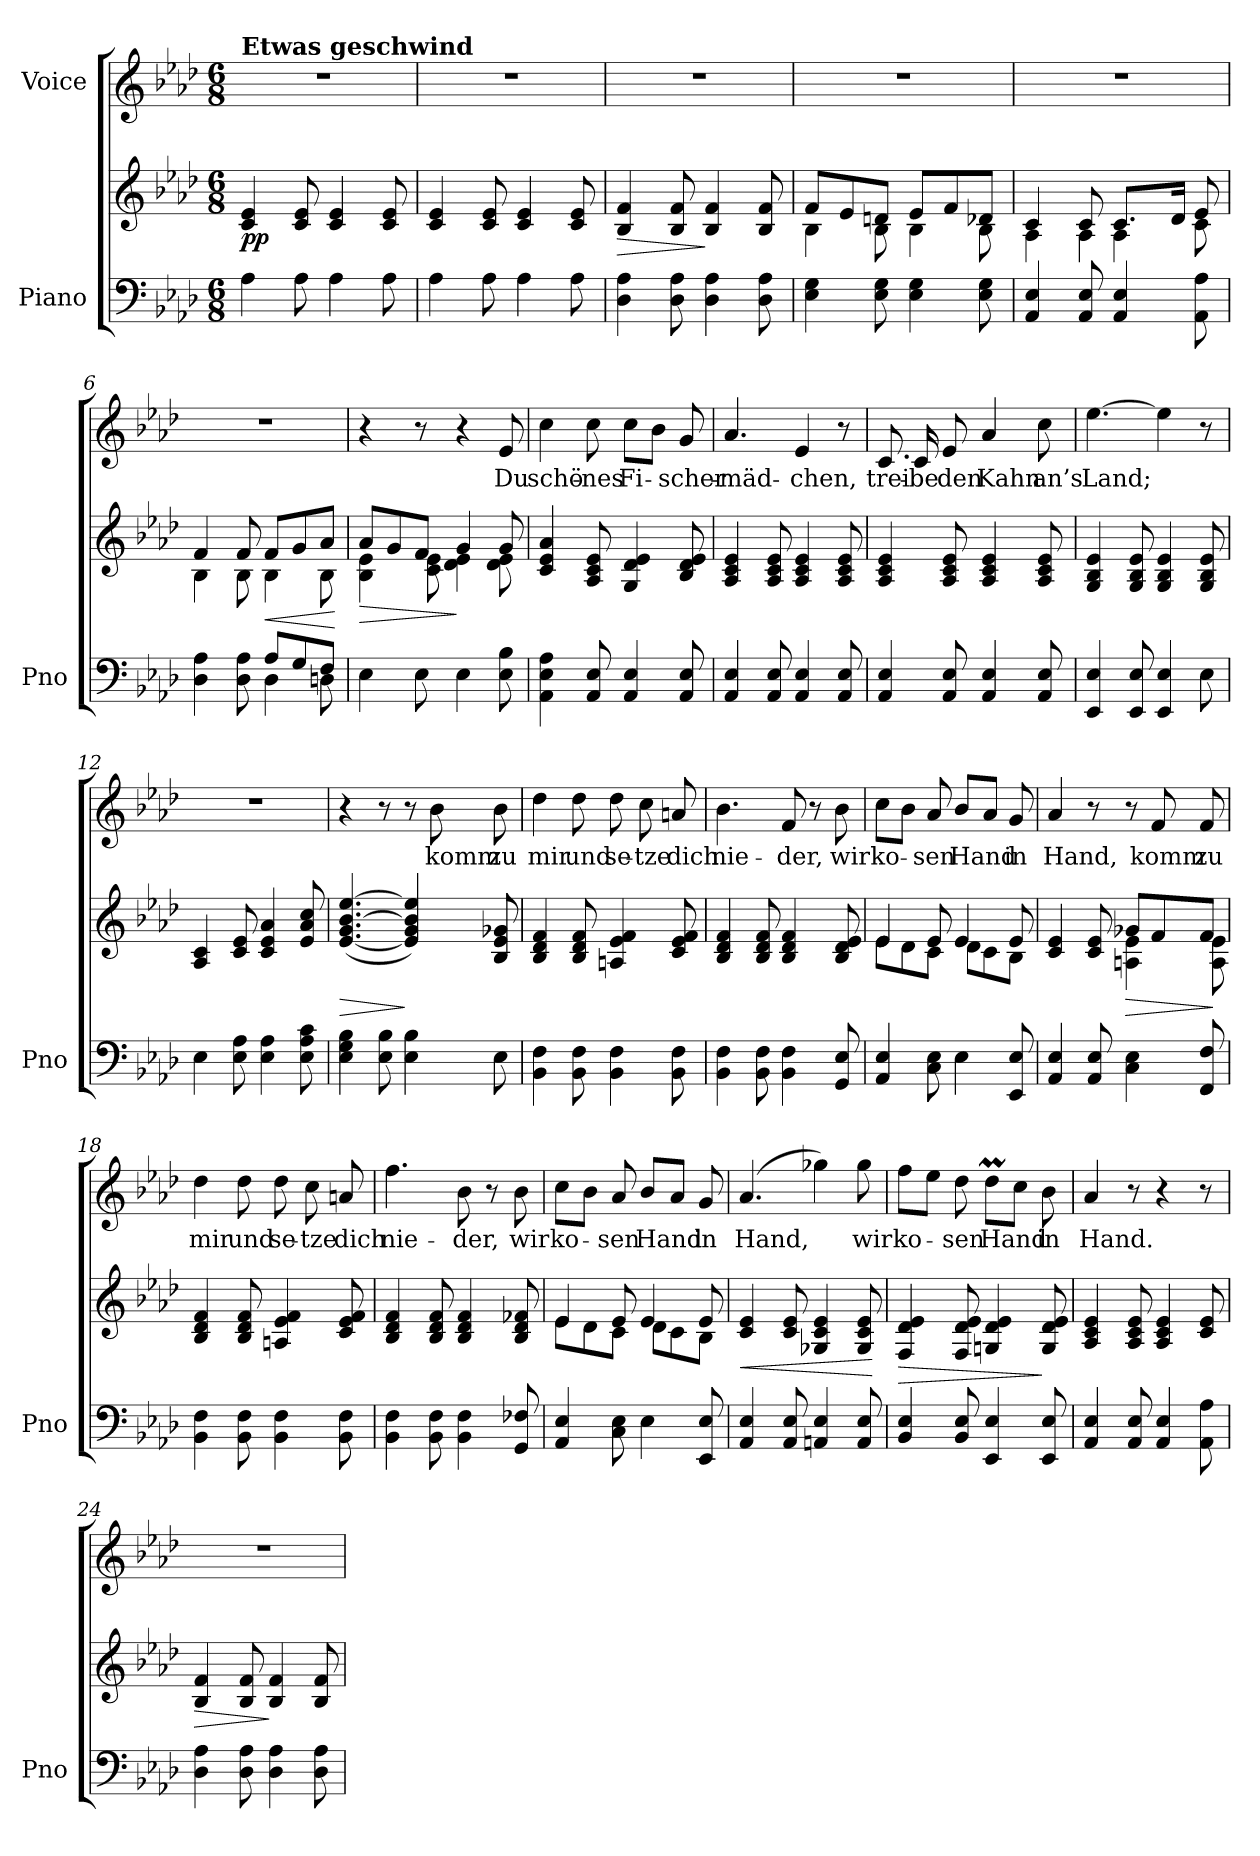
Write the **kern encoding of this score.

**kern	**kern	**dynam	**kern	**text
*part2	*part2	*part2	*part1	*part1
*staff3	*staff2	*staff2/3	*staff1	*staff1
*I"Piano	*	*	*I"Voice	*
*I'Pno	*	*	*	*
*clefF4	*clefG2	*	*clefG2	*
*k[b-e-a-d-]	*k[b-e-a-d-]	*	*k[b-e-a-d-]	*
*M6/8	*M6/8	*	*M6/8	*
=1	=1	=1	=1	=1
!	!	!	!LO:TX:a:B:t=Etwas geschwind	!
!	!	!LO:DY:b	!	!
4A-\	4c/ 4e-/	pp	2.r	.
8A-\	8c/ 8e-/	.	.	.
4A-\	4c/ 4e-/	.	.	.
8A-\	8c/ 8e-/	.	.	.
=2	=2	=2	=2	=2
4A-\	4c/ 4e-/	.	2.r	.
8A-\	8c/ 8e-/	.	.	.
4A-\	4c/ 4e-/	.	.	.
8A-\	8c/ 8e-/	.	.	.
=3	=3	=3	=3	=3
!	!	!LO:HP:b	!	!
4D-\ 4A-\	4B-/ 4f/	>	2.r	.
8D-\ 8A-\	8B-/ 8f/	.	.	.
4D-\ 4A-\	4B-/ 4f/	]	.	.
8D-\ 8A-\	8B-/ 8f/	.	.	.
=4	=4	=4	=4	=4
*	*^	*	*	*
4E-\ 4G\	8f/L	4B-\	.	2.r	.
.	8e-/	.	.	.	.
8E-\ 8G\	8dn/J	8B-\	.	.	.
4E-\ 4G\	8e-/L	4B-\	.	.	.
.	8f/	.	.	.	.
8E-\ 8G\	8d-X/J	8B-\	.	.	.
=5	=5	=5	=5	=5	=5
*	*	*^	*	*	*
4AA-/ 4E-/	4c/	4.ryy	4A-\	.	2.r	.
8AA-/ 8E-/	8c/	.	4A-\	.	.	.
4AA-/ 4E-/	8.c/L	4A-\	.	.	.	.
.	.	.	4ryy	.	.	.
.	16d-/Jk	.	.	.	.	.
8AA-\ 8A-\	8e-/	8c\	.	.	.	.
*	*	*v	*v	*	*	*
=6	=6	=6	=6	=6	=6
*^	*	*	*	*	*
4.ryy	4D-\ 4A-\	4f/	4B-\	.	2.r	.
.	8D-\ 8A-\	8f/	8B-\	.	.	.
!	!	!	!	!LO:HP:b	!	!
8A-/L	4D-\	8f/L	4B-\	<	.	.
8G/	.	8g/	.	.	.	.
8F/J	8Dn\	8a-/J	8B-\	.	.	.
*v	*v	*	*	*	*	*
*	*v	*v	*	*	*
.	.	[	.	.
=7	=7	=7	=7	=7
!	!	!LO:HP:b	!	!
*	*^	*	*	*
4E-\	8a-/L	4B-\ 4e-\	>	4r	.
.	8g/	.	.	.	.
8E-\	8f/J	8c\ 8e-\	.	8r	.
4E-\	4g/	4d-\ 4e-\	]	4r	.
8E-\ 8B-\	8g/	8d-\ 8e-\	.	8e-/	Du
*	*v	*v	*	*	*
=8	=8	=8	=8	=8
4AA-\ 4E-\ 4A-\	4c/ 4e-/ 4a-/	.	4cc\	schö-
8AA-/ 8E-/	8A-/ 8c/ 8e-/	.	8cc\	-nes
4AA-/ 4E-/	4G/ 4d-/ 4e-/	.	8cc\L	Fi-
.	.	.	8b-\J	.
8AA-/ 8E-/	8B-/ 8d-/ 8e-/	.	8g/	-scher-
=9	=9	=9	=9	=9
4AA-/ 4E-/	4A-/ 4c/ 4e-/	.	4.a-/	-mäd-
8AA-/ 8E-/	8A-/ 8c/ 8e-/	.	.	.
4AA-/ 4E-/	4A-/ 4c/ 4e-/	.	4e-/	-chen,
8AA-/ 8E-/	8A-/ 8c/ 8e-/	.	8r	.
=10	=10	=10	=10	=10
4AA-/ 4E-/	4A-/ 4c/ 4e-/	.	8.c/	trei-
.	.	.	16c/	-be
8AA-/ 8E-/	8A-/ 8c/ 8e-/	.	8e-/	den
4AA-/ 4E-/	4A-/ 4c/ 4e-/	.	4a-/	Kahn
8AA-/ 8E-/	8A-/ 8c/ 8e-/	.	8cc\	an’s
=11	=11	=11	=11	=11
4EE-/ 4E-/	4G/ 4B-/ 4e-/	.	[4.ee-\	Land;
8EE-/ 8E-/	8G/ 8B-/ 8e-/	.	.	.
4EE-/ 4E-/	4G/ 4B-/ 4e-/	.	4ee-\]	.
8E-\	8G/ 8B-/ 8e-/	.	8r	.
=12	=12	=12	=12	=12
4E-\	4A-/ 4c/	.	2.r	.
8E-\ 8A-\	8c/ 8e-/	.	.	.
4E-\ 4A-\	4c/ 4e-/ 4a-/	.	.	.
8E-\ 8A-\ 8c\	8e-/ 8a-/ 8cc/	.	.	.
=13	=13	=13	=13	=13
!	!	!LO:HP:b	!	!
4E-\ 4G\ 4B-\	(<[4.e-/ 4.g/ [4.b-/ [4.ee-/	>	4r	.
8E-\ 8B-\	.	.	8r	.
4E-\ 4B-\	4e-/] 4g/ 4b-/] 4ee-/])	]	8r	.
.	.	.	8b-\	komm
8E-\	8B-/ 8e-/ 8g-X/	.	8b-\	zu
=14	=14	=14	=14	=14
4BB-\ 4F\	4B-/ 4d-/ 4f/	.	4dd-\	mir
8BB-\ 8F\	8B-/ 8d-/ 8f/	.	8dd-\	und
4BB-\ 4F\	4An/ 4e-/ 4f/	.	8dd-\	se-
.	.	.	8cc\	-tze
8BB-\ 8F\	8c/ 8e-/ 8f/	.	8an/	dich
=15	=15	=15	=15	=15
4BB-\ 4F\	4B-/ 4d-/ 4f/	.	4.b-\	nie-
8BB-\ 8F\	8B-/ 8d-/ 8f/	.	.	.
4BB-\ 4F\	4B-/ 4d-/ 4f/	.	8f/	-der,
.	.	.	8r	.
8GG/ 8E-/	8B-/ 8d-/ 8e-/	.	8b-\	wir
=16	=16	=16	=16	=16
*	*^	*	*	*
4AA-/ 4E-/	4e-/	8e-\L	.	8cc\L	ko-
.	.	8d-\	.	8b-\J	.
8C\ 8E-\	8e-/	8c\J	.	8a-/	-sen
4E-\	4e-/	8d-\L	.	8b-/L	Hand
.	.	8c\	.	8a-/J	.
8EE-/ 8E-/	8e-/	8B-\J	.	8g/	in
=17	=17	=17	=17	=17	=17
4AA-/ 4E-/	4c/ 4e-/	4.ryy	.	4a-/	Hand,
8AA-/ 8E-/	8c/ 8e-/	.	.	8r	.
!	!	!	!LO:HP:b	!	!
4C\ 4E-\	8g-X/L	4An\ 4e-\	>	8r	.
.	8f/	.	.	8f/	komm
8FF/ 8F/	8f/J	8A\ 8e-\	.	8f/	zu
*	*v	*v	*	*	*
.	.	]	.	.
=18	=18	=18	=18	=18
4BB-\ 4F\	4B-/ 4d-/ 4f/	.	4dd-\	mir
8BB-\ 8F\	8B-/ 8d-/ 8f/	.	8dd-\	und
4BB-\ 4F\	4An/ 4e-/ 4f/	.	8dd-\	se-
.	.	.	8cc\	-tze
8BB-\ 8F\	8c/ 8e-/ 8f/	.	8an/	dich
=19	=19	=19	=19	=19
4BB-\ 4F\	4B-/ 4d-/ 4f/	.	4.ff\	nie-
8BB-\ 8F\	8B-/ 8d-/ 8f/	.	.	.
4BB-\ 4F\	4B-/ 4d-/ 4f/	.	8b-\	-der,
.	.	.	8r	.
8GG/ 8F-X/	8B-/ 8d-/ 8f-X/	.	8b-\	wir
=20	=20	=20	=20	=20
*	*^	*	*	*
4AA-/ 4E-/	4e-/	8e-\L	.	8cc\L	ko-
.	.	8d-\	.	8b-\J	.
8C\ 8E-\	8e-/	8c\J	.	8a-/	-sen
4E-\	4e-/	8d-\L	.	8b-/L	Hand
.	.	8c\	.	8a-/J	.
8EE-/ 8E-/	8e-/	8B-\J	.	8g/	in
=21	=21	=21	=21	=21	=21
!	!	!	!LO:HP:b	!	!
*	*v	*v	*	*	*
4AA-/ 4E-/	4c/ 4e-/	<	(4.a-/	Hand,
8AA-/ 8E-/	8c/ 8e-/	.	.	.
4AAn/ 4E-/	4G-X/ 4c/ 4e-/	.	4gg-X\)	.
8AA/ 8E-/	8G-/ 8c/ 8e-/	.	8gg-\	wir
.	.	[	.	.
=22	=22	=22	=22	=22
!	!	!LO:HP:b	!	!
4BB-/ 4E-/	4F/ 4d-/ 4e-/	>	8ff\L	ko-
.	.	.	8ee-\J	.
8BB-/ 8E-/	8F/ 8d-/ 8e-/	.	8dd-\	-sen
4EE-/ 4E-/	4Gn/ 4d-/ 4e-/	.	8dd-M\L	Hand
.	.	.	8cc\J	.
8EE-/ 8E-/	8G/ 8d-/ 8e-/	]	8b-\	in
=23	=23	=23	=23	=23
4AA-/ 4E-/	4A-/ 4c/ 4e-/	.	4a-/	Hand.
8AA-/ 8E-/	8A-/ 8c/ 8e-/	.	8r	.
4AA-/ 4E-/	4A-/ 4c/ 4e-/	.	4r	.
8AA-\ 8A-\	8c/ 8e-/	.	8r	.
=24	=24	=24	=24	=24
!	!	!LO:HP:b	!	!
4D-\ 4A-\	4B-/ 4f/	>	2.r	.
8D-\ 8A-\	8B-/ 8f/	.	.	.
4D-\ 4A-\	4B-/ 4f/	]	.	.
8D-\ 8A-\	8B-/ 8f/	.	.	.
=	=	=	=	=
*-	*-	*-	*-	*-
